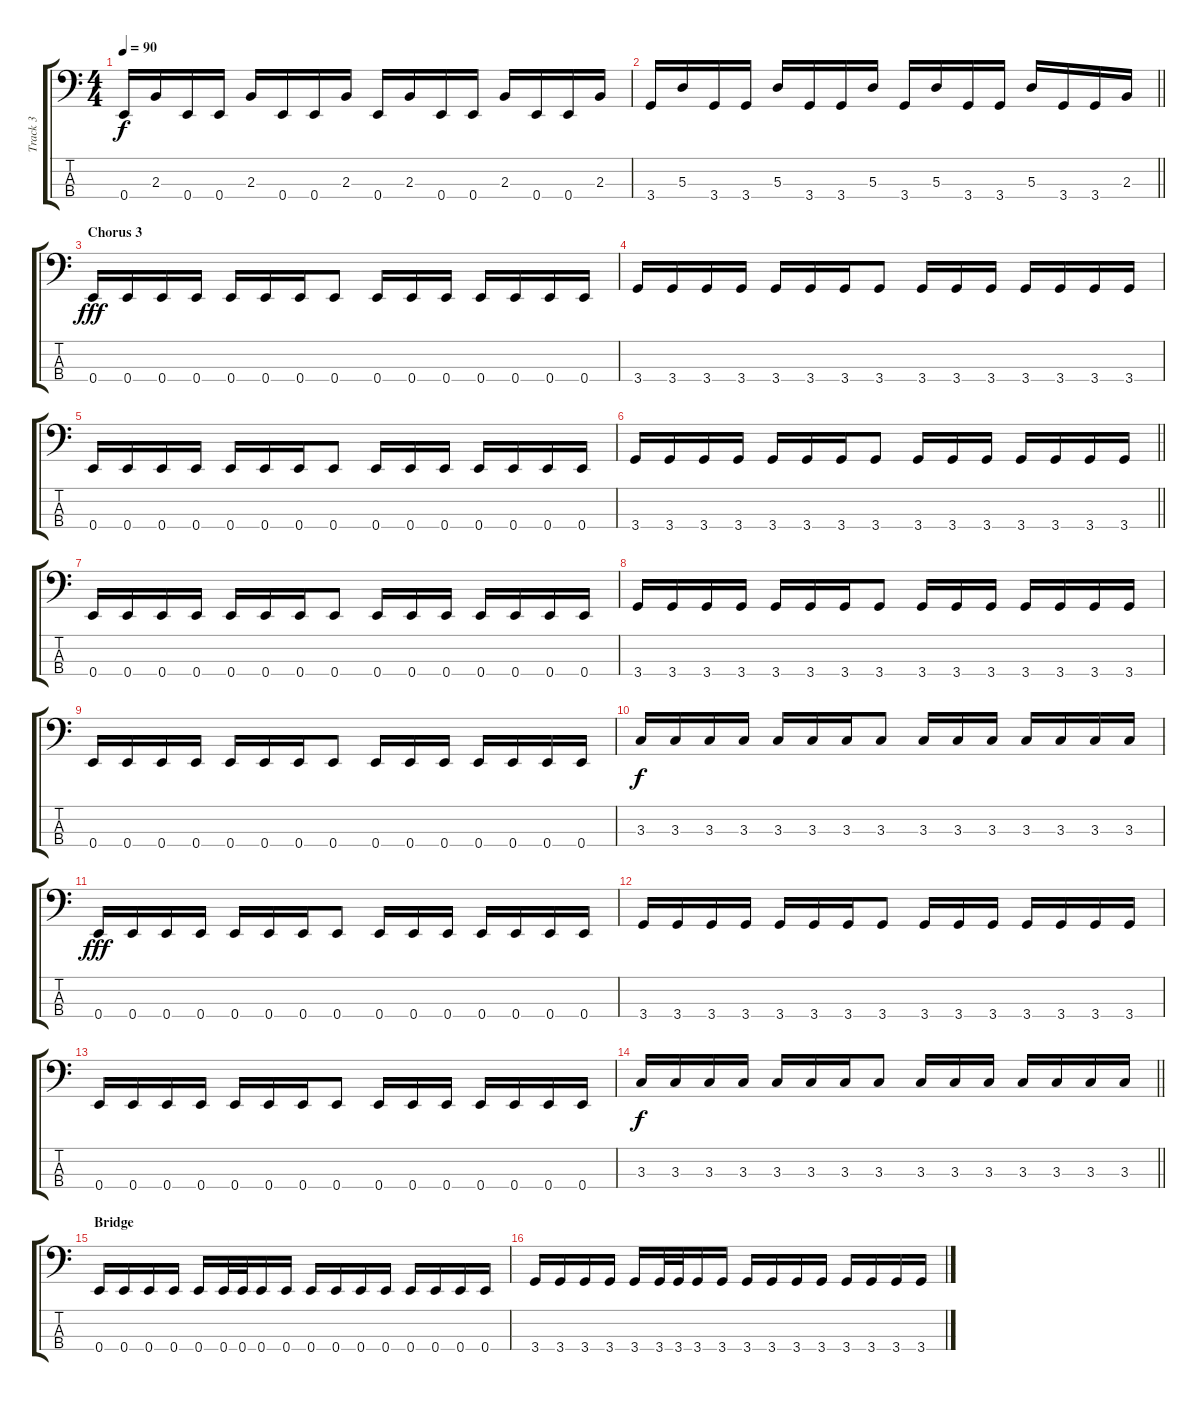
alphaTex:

\track ("Track 3" "Track 3") {instrument electricbassfinger}
\staff {score tabs}
\tuning (G2 D2 A1 E1) {hide}
\ts (4 4)
\tempo 90
\clef f4
\ks c
0.4.16{dy f} 2.3.16 0.4.16 0.4.16 2.3.16 0.4.16 0.4.16 2.3.16 0.4.16 2.3.16 0.4.16 0.4.16 2.3.16 0.4.16 0.4.16 2.3.16 |
\barLineRight lightlight
3.4.16 5.3.16 3.4.16 3.4.16 5.3.16 3.4.16 3.4.16 5.3.16 3.4.16 5.3.16 3.4.16 3.4.16 5.3.16 3.4.16 3.4.16 2.3.16 |
\section ("" "Chorus 3")
0.4.16{dy fff} 0.4.16 0.4.16 0.4.16 0.4.16 0.4.16 0.4.16 0.4.8 0.4.16 0.4.16 0.4.16 0.4.16 0.4.16 0.4.16 0.4.16 |
3.4.16 3.4.16 3.4.16 3.4.16 3.4.16 3.4.16 3.4.16 3.4.8 3.4.16 3.4.16 3.4.16 3.4.16 3.4.16 3.4.16 3.4.16 |
0.4.16 0.4.16 0.4.16 0.4.16 0.4.16 0.4.16 0.4.16 0.4.8 0.4.16 0.4.16 0.4.16 0.4.16 0.4.16 0.4.16 0.4.16 |
\barLineRight lightlight
3.4.16 3.4.16 3.4.16 3.4.16 3.4.16 3.4.16 3.4.16 3.4.8 3.4.16 3.4.16 3.4.16 3.4.16 3.4.16 3.4.16 3.4.16 |
0.4.16 0.4.16 0.4.16 0.4.16 0.4.16 0.4.16 0.4.16 0.4.8 0.4.16 0.4.16 0.4.16 0.4.16 0.4.16 0.4.16 0.4.16 |
3.4.16 3.4.16 3.4.16 3.4.16 3.4.16 3.4.16 3.4.16 3.4.8 3.4.16 3.4.16 3.4.16 3.4.16 3.4.16 3.4.16 3.4.16 |
0.4.16 0.4.16 0.4.16 0.4.16 0.4.16 0.4.16 0.4.16 0.4.8 0.4.16 0.4.16 0.4.16 0.4.16 0.4.16 0.4.16 0.4.16 |
3.3.16{dy f} 3.3.16 3.3.16 3.3.16 3.3.16 3.3.16 3.3.16 3.3.8 3.3.16 3.3.16 3.3.16 3.3.16 3.3.16 3.3.16 3.3.16 |
0.4.16{dy fff} 0.4.16 0.4.16 0.4.16 0.4.16 0.4.16 0.4.16 0.4.8 0.4.16 0.4.16 0.4.16 0.4.16 0.4.16 0.4.16 0.4.16 |
3.4.16 3.4.16 3.4.16 3.4.16 3.4.16 3.4.16 3.4.16 3.4.8 3.4.16 3.4.16 3.4.16 3.4.16 3.4.16 3.4.16 3.4.16 |
0.4.16 0.4.16 0.4.16 0.4.16 0.4.16 0.4.16 0.4.16 0.4.8 0.4.16 0.4.16 0.4.16 0.4.16 0.4.16 0.4.16 0.4.16 |
\barLineRight lightlight
3.3.16{dy f} 3.3.16 3.3.16 3.3.16 3.3.16 3.3.16 3.3.16 3.3.8 3.3.16 3.3.16 3.3.16 3.3.16 3.3.16 3.3.16 3.3.16 |
\section ("" "Bridge")
0.4.16 0.4.16 0.4.16 0.4.16 0.4.16 0.4.32 0.4.32 0.4.16 0.4.16 0.4.16 0.4.16 0.4.16 0.4.16 0.4.16 0.4.16 0.4.16 0.4.16 |
3.4.16 3.4.16 3.4.16 3.4.16 3.4.16 3.4.32 3.4.32 3.4.16 3.4.16 3.4.16 3.4.16 3.4.16 3.4.16 3.4.16 3.4.16 3.4.16 3.4.16
